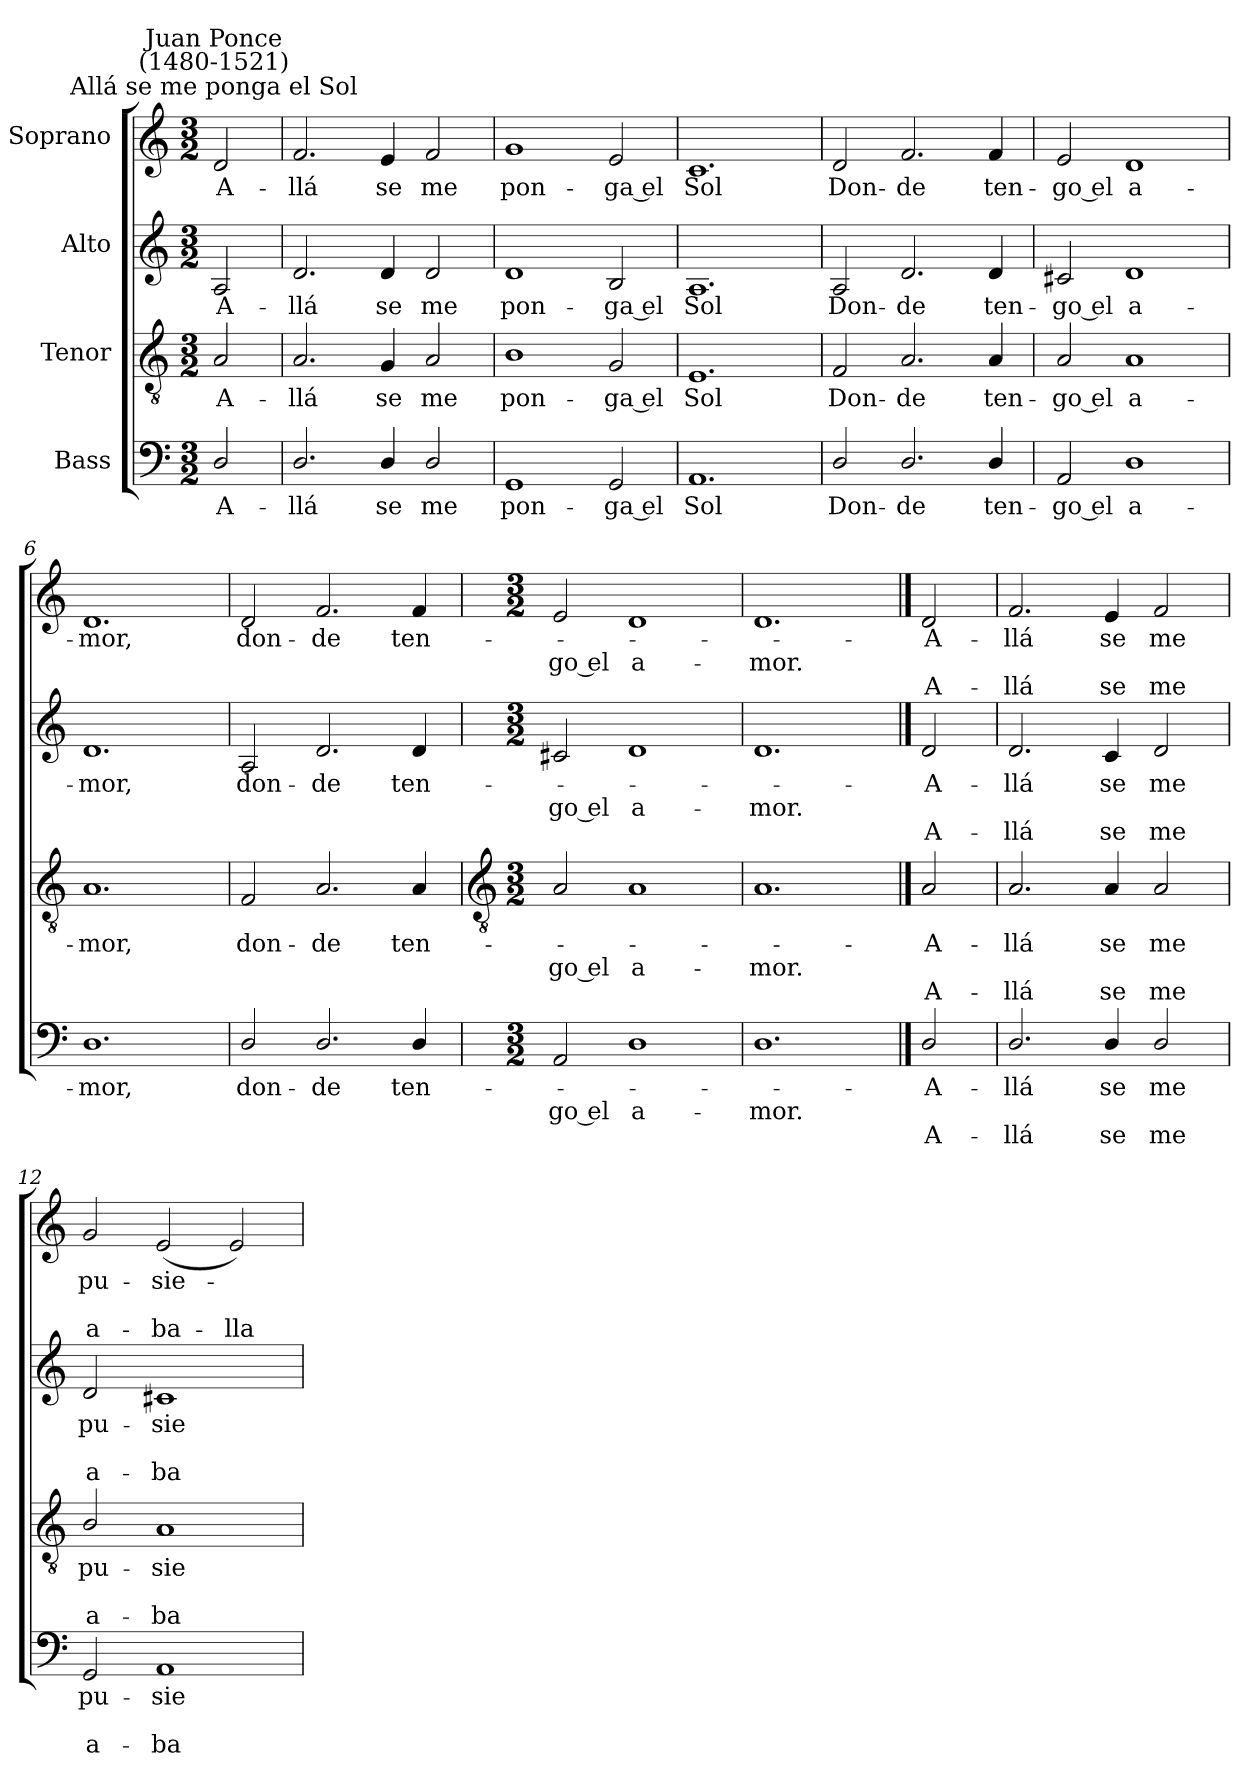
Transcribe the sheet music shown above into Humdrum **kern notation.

**kern	**text	**text	**text	**kern	**text	**text	**text	**kern	**text	**text	**text	**kern	**text	**text	**text
*part4	*part4	*part4	*part4	*part3	*part3	*part3	*part3	*part2	*part2	*part2	*part2	*part1	*part1	*part1	*part1
*staff4	*staff4	*staff4	*staff4	*staff3	*staff3	*staff3	*staff3	*staff2	*staff2	*staff2	*staff2	*staff1	*staff1	*staff1	*staff1
*I"Bass	*	*	*	*I"Tenor	*	*	*	*I"Alto	*	*	*	*I"Soprano	*	*	*
*clefF4	*	*	*	*clefGv2	*	*	*	*clefG2	*	*	*	*clefG2	*	*	*
*k[]	*	*	*	*k[]	*	*	*	*k[]	*	*	*	*k[]	*	*	*
*C:	*	*	*	*C:	*	*	*	*C:	*	*	*	*C:	*	*	*
*M3/2	*	*	*	*M3/2	*	*	*	*M3/2	*	*	*	*M3/2	*	*	*
=	=	=	=	=	=	=	=	=	=	=	=	=	=	=	=
!	!	!	!	!	!	!	!	!	!	!	!	!LO:TX:a:cj:t=Allá se me ponga el Sol	!	!	!
!	!	!	!	!	!	!	!	!	!	!	!	!LO:TX:a:cj:t=Juan Ponce\n(1480-1521)	!	!	!
!	!LO:LY:b	!	!	!	!LO:LY:b	!	!	!	!LO:LY:b	!	!	!	!LO:LY:b	!	!
2D/	A-	.	.	2A	A-	.	.	2A	A-	.	.	2d	A-	.	.
=1	=1	=1	=1	=1	=1	=1	=1	=1	=1	=1	=1	=1	=1	=1	=1
!	!LO:LY:b	!	!	!	!LO:LY:b	!	!	!	!LO:LY:b	!	!	!	!LO:LY:b	!	!
2.D/	-llá	.	.	2.A	-llá	.	.	2.d	-llá	.	.	2.f	-llá	.	.
!	!LO:LY:b	!	!	!	!LO:LY:b	!	!	!	!LO:LY:b	!	!	!	!LO:LY:b	!	!
4D/	se	.	.	4G	se	.	.	4d	se	.	.	4e	se	.	.
!	!LO:LY:b	!	!	!	!LO:LY:b	!	!	!	!LO:LY:b	!	!	!	!LO:LY:b	!	!
2D/	me	.	.	2A	me	.	.	2d	me	.	.	2f	me	.	.
=2	=2	=2	=2	=2	=2	=2	=2	=2	=2	=2	=2	=2	=2	=2	=2
!	!LO:LY:b	!	!	!	!LO:LY:b	!	!	!	!LO:LY:b	!	!	!	!LO:LY:b	!	!
1GG	pon-	.	.	1B	pon-	.	.	1d	pon-	.	.	1g	pon-	.	.
!	!LO:LY:b	!	!	!	!LO:LY:b	!	!	!	!LO:LY:b	!	!	!	!LO:LY:b	!	!
2GG	-ga el	.	.	2G	-ga el	.	.	2B/	-ga el	.	.	2e	-ga el	.	.
=3	=3	=3	=3	=3	=3	=3	=3	=3	=3	=3	=3	=3	=3	=3	=3
!	!LO:LY:b	!	!	!	!LO:LY:b	!	!	!	!LO:LY:b	!	!	!	!LO:LY:b	!	!
1.AA	Sol	.	.	1.E	Sol	.	.	1.A	Sol	.	.	1.c	Sol	.	.
=4	=4	=4	=4	=4	=4	=4	=4	=4	=4	=4	=4	=4	=4	=4	=4
!	!LO:LY:b	!	!	!	!LO:LY:b	!	!	!	!LO:LY:b	!	!	!	!LO:LY:b	!	!
2D/	Don-	.	.	2F	Don-	.	.	2A	Don-	.	.	2d	Don-	.	.
!	!LO:LY:b	!	!	!	!LO:LY:b	!	!	!	!LO:LY:b	!	!	!	!LO:LY:b	!	!
2.D/	-de	.	.	2.A	-de	.	.	2.d	-de	.	.	2.f	-de	.	.
!	!LO:LY:b	!	!	!	!LO:LY:b	!	!	!	!LO:LY:b	!	!	!	!LO:LY:b	!	!
4D/	ten-	.	.	4A	ten-	.	.	4d	ten-	.	.	4f	ten-	.	.
=5	=5	=5	=5	=5	=5	=5	=5	=5	=5	=5	=5	=5	=5	=5	=5
!	!LO:LY:b	!	!	!	!LO:LY:b	!	!	!	!LO:LY:b	!	!	!	!LO:LY:b	!	!
2AA	-go el	.	.	2A	-go el	.	.	2c#X	-go el	.	.	2e	-go el	.	.
!	!LO:LY:b	!	!	!	!LO:LY:b	!	!	!	!LO:LY:b	!	!	!	!LO:LY:b	!	!
1D	a-	.	.	1A	a-	.	.	1d	a-	.	.	1d	a-	.	.
=6	=6	=6	=6	=6	=6	=6	=6	=6	=6	=6	=6	=6	=6	=6	=6
!	!LO:LY:b	!	!	!	!LO:LY:b	!	!	!	!LO:LY:b	!	!	!	!LO:LY:b	!	!
1.D	-mor,	.	.	1.A	-mor,	.	.	1.d	-mor,	.	.	1.d	-mor,	.	.
=7	=7	=7	=7	=7	=7	=7	=7	=7	=7	=7	=7	=7	=7	=7	=7
!	!LO:LY:b	!	!	!	!LO:LY:b	!	!	!	!LO:LY:b	!	!	!	!LO:LY:b	!	!
2D/	don-	.	.	2F	don-	.	.	2A	don-	.	.	2d	don-	.	.
!	!LO:LY:b	!	!	!	!LO:LY:b	!	!	!	!LO:LY:b	!	!	!	!LO:LY:b	!	!
2.D/	-de	.	.	2.A	-de	.	.	2.d	-de	.	.	2.f	-de	.	.
!	!LO:LY:b	!	!	!	!LO:LY:b	!	!	!	!LO:LY:b	!	!	!	!LO:LY:b	!	!
4D/	ten-	.	.	4A	ten-	.	.	4d	ten-	.	.	4f	ten-	.	.
!!LO:LB:g=z
=8	=8	=8	=8	=8	=8	=8	=8	=8	=8	=8	=8	=8	=8	=8	=8
*	*	*	*	*clefGv2	*	*	*	*	*	*	*	*	*	*	*
*M3/2	*	*	*	*M3/2	*	*	*	*M3/2	*	*	*	*M3/2	*	*	*
!	!	!LO:LY:b	!	!	!	!LO:LY:b	!	!	!	!LO:LY:b	!	!	!	!LO:LY:b	!
2AA	.	-go el	.	2A	.	-go el	.	2c#X	.	-go el	.	2e	.	-go el	.
!	!	!LO:LY:b	!	!	!	!LO:LY:b	!	!	!	!LO:LY:b	!	!	!	!LO:LY:b	!
1D	.	a-	.	1A	.	a-	.	1d	.	a-	.	1d	.	a-	.
=9	=9	=9	=9	=9	=9	=9	=9	=9	=9	=9	=9	=9	=9	=9	=9
!	!	!LO:LY:b	!	!	!	!LO:LY:b	!LO:LY:b	!	!	!LO:LY:b	!	!	!	!LO:LY:b	!
1.D	.	-mor.	.	1.A	.	-mor.	.	1.d	.	-mor.	.	1.d	.	-mor.	.
==10	==10	==10	==10	==10	==10	==10	==10	==10	==10	==10	==10	==10	==10	==10	==10
!	!LO:LY:b	!	!LO:LY:b	!	!LO:LY:b	!	!LO:LY:b	!	!LO:LY:b	!	!LO:LY:b	!	!LO:LY:b	!	!LO:LY:b
2D/	A-	.	-A-	2A	A-	.	-A-	2d	A-	.	-A-	2d	A-	.	-A-
=11	=11	=11	=11	=11	=11	=11	=11	=11	=11	=11	=11	=11	=11	=11	=11
!	!LO:LY:b	!	!LO:LY:b	!	!LO:LY:b	!	!LO:LY:b	!	!LO:LY:b	!	!LO:LY:b	!	!LO:LY:b	!	!LO:LY:b
2.D/	-llá	.	llá	2.A	-llá	.	llá	2.d	-llá	.	llá	2.f	-llá	.	llá
!	!LO:LY:b	!	!LO:LY:b	!	!LO:LY:b	!	!LO:LY:b	!	!LO:LY:b	!	!LO:LY:b	!	!LO:LY:b	!	!LO:LY:b
4D/	se	.	se	4A	se	.	se	4c	se	.	se	4e	se	.	se
!	!LO:LY:b	!	!LO:LY:b	!	!LO:LY:b	!	!LO:LY:b	!	!LO:LY:b	!	!LO:LY:b	!	!LO:LY:b	!	!LO:LY:b
2D/	me	.	me	2A	me	.	me	2d	me	.	me	2f	me	.	me
=12	=12	=12	=12	=12	=12	=12	=12	=12	=12	=12	=12	=12	=12	=12	=12
!	!LO:LY:b	!	!LO:LY:b	!	!LO:LY:b	!	!LO:LY:b	!	!LO:LY:b	!	!LO:LY:b	!	!LO:LY:b	!	!LO:LY:b
2GG	pu-	.	-a-	2B/	pu-	.	-a-	2d	pu-	.	-a-	2g	pu-	.	-a-
!	!LO:LY:b	!	!LO:LY:b	!	!LO:LY:b	!	!LO:LY:b	!	!LO:LY:b	!	!LO:LY:b	!	!LO:LY:b	!	!LO:LY:b
1AA	-sie-	.	ba-	1A	-sie-	.	ba-	1c#X	-sie-	.	ba-	(<2e	-sie-	.	ba-
!	!	!	!	!	!	!	!	!	!	!	!	!	!	!	!LO:LY:b
.	.	.	.	.	.	.	.	.	.	.	.	2e)	.	.	-lla-
=	=	=	=	=	=	=	=	=	=	=	=	=	=	=	=
*-	*-	*-	*-	*-	*-	*-	*-	*-	*-	*-	*-	*-	*-	*-	*-
